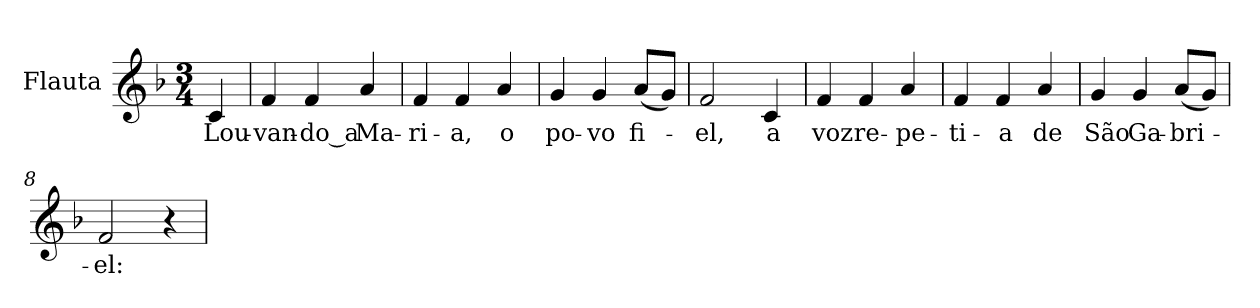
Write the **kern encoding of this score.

**kern	**text
*part1	*part1
*staff1	*staff1
*I"Flauta	*
*I'Fl.	*
!!LO:PB:g=z
*clefG2	*
*k[b-]	*
*F:	*
*M3/4	*
*MM80	*
=	=
!	!LO:LY:b:color=#000000
4ci/	Lou-
=1	=1
!	!LO:LY:b:color=#000000
4fi/	-van-
!	!LO:LY:b:color=#000000
4fi/	-do_a
!	!LO:LY:b:color=#000000
4ai/	Ma-
=2	=2
!	!LO:LY:b:color=#000000
4fi/	-ri-
!	!LO:LY:b:color=#000000
4fi/	-a,
!	!LO:LY:b:color=#000000
4ai/	o
=3	=3
!	!LO:LY:b:color=#000000
4gi/	po-
!	!LO:LY:b:color=#000000
4gi/	-vo
!	!LO:LY:b:color=#000000
(8ai/L	fi-
8gi/J)	.
=4	=4
!	!LO:LY:b:color=#000000
2fi/	-el,
!	!LO:LY:b:color=#000000
4ci/	a
=5	=5
!	!LO:LY:b:color=#000000
4fi/	voz
!	!LO:LY:b:color=#000000
4fi/	re-
!	!LO:LY:b:color=#000000
4ai/	-pe-
=6	=6
!	!LO:LY:b:color=#000000
4fi/	-ti-
!	!LO:LY:b:color=#000000
4fi/	-a
!	!LO:LY:b:color=#000000
4ai/	de
=7	=7
!	!LO:LY:b:color=#000000
4gi/	São
!	!LO:LY:b:color=#000000
4gi/	Ga-
!	!LO:LY:b:color=#000000
(8ai/L	-bri-
8gi/J)	.
!!LO:LB:g=z
=8	=8
!	!LO:LY:b:color=#000000
2fi/	-el:
4r	.
=	=
*-	*-
